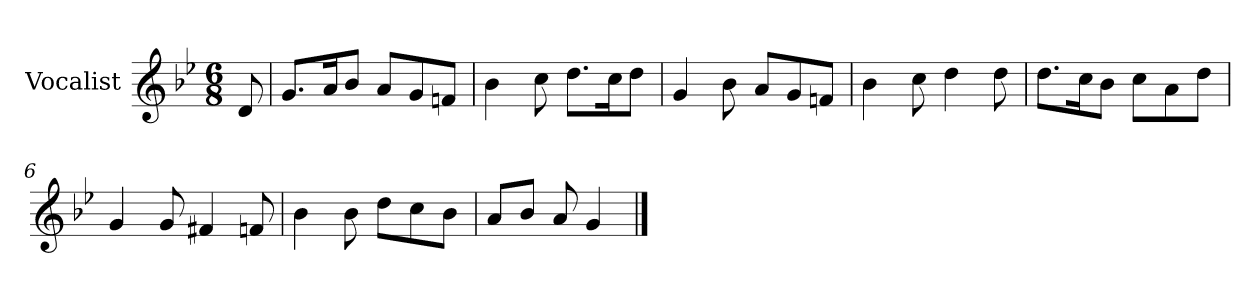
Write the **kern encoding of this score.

**kern
*part1
*staff1
*I"Vocalist
*k[b-e-]
*g:
*M6/8
=
8d
=1
8.gL
16aK
8b-J
8aL
8g
8fnJ
=2
4b-
8cc
8.ddL
16ccK
8ddJ
=3
4g
8b-
8aL
8g
8fnJ
=4
4b-
8cc
4dd
8dd
=5
8.ddL
16ccK
8b-J
8ccL
8a
8ddJ
=6
4g
8g
4f#X
8fn
=7
4b-
8b-
8ddL
8cc
8b-J
=8
8aL
8b-J
8a
4g
==
*-
